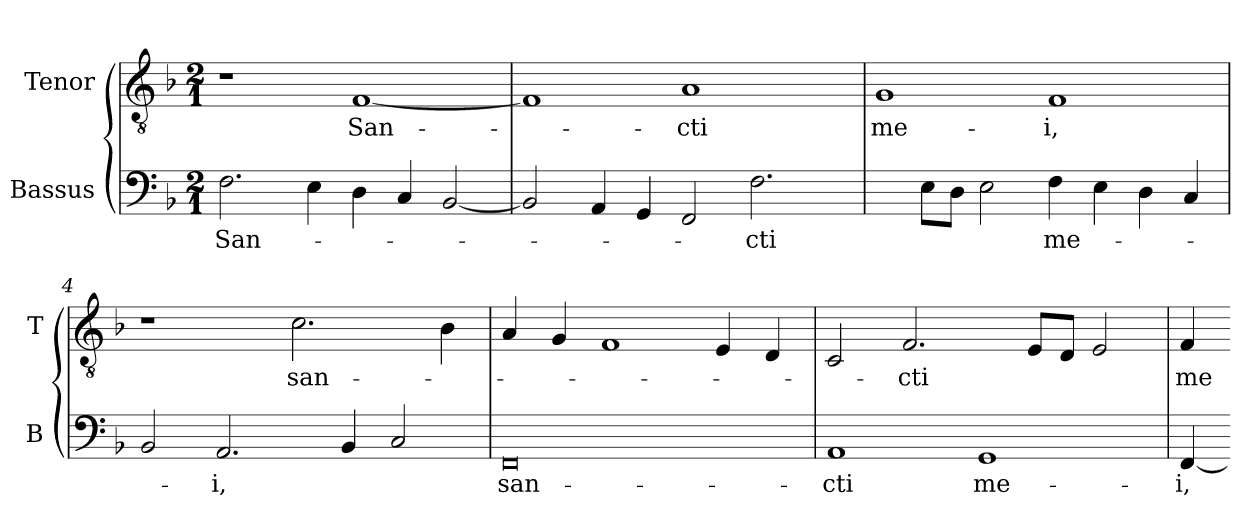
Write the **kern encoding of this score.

**kern	**text	**kern	**text
*part2	*part2	*part1	*part1
*staff2	*staff2	*staff1	*staff1
*I"Bassus	*	*I"Tenor	*
*I'B	*	*I'T	*
*clefF4	*	*clefGv2	*
*k[b-]	*	*k[b-]	*
*F:	*	*F:	*
*M2/1	*	*M2/1	*
=1	=1	=1	=1
2.F	San-	1r	.
4E	.	.	.
4D	.	[1F	San-
4C	.	.	.
[2BB-	.	.	.
=2	=2	=2	=2
2BB-]	.	1F]	.
4AA	.	.	.
4GG	.	.	.
2FF	.	1A	-cti
2.F	-cti	.	.
.	.	4ryy	.
=3	=3	=3	=3
4ryy	.	1G	me-
8EL	.	.	.
8DJ	.	.	.
2E	.	.	.
4F	me-	1F	-i,
4E	.	.	.
4D	.	.	.
4C	.	.	.
=4	=4	=4	=4
2BB-	.	1r	.
2.AA	-i,	.	.
.	.	2.c	san-
4BB-	.	.	.
2C	.	.	.
.	.	4B-	.
=5	=5	=5	=5
0FF	san-	4A	.
.	.	4G	.
.	.	1F	.
.	.	4E	.
.	.	4D	.
=6	=6	=6	=6
1AA	-cti	2C	.
.	.	2.F	-cti
1GG	me-	.	.
.	.	8EL	.
.	.	8DJ	.
.	.	2E	.
=7	=7	=7	=7
[4FF	-i,	4F	me-
=-	=-	=-	=-
*-	*-	*-	*-
